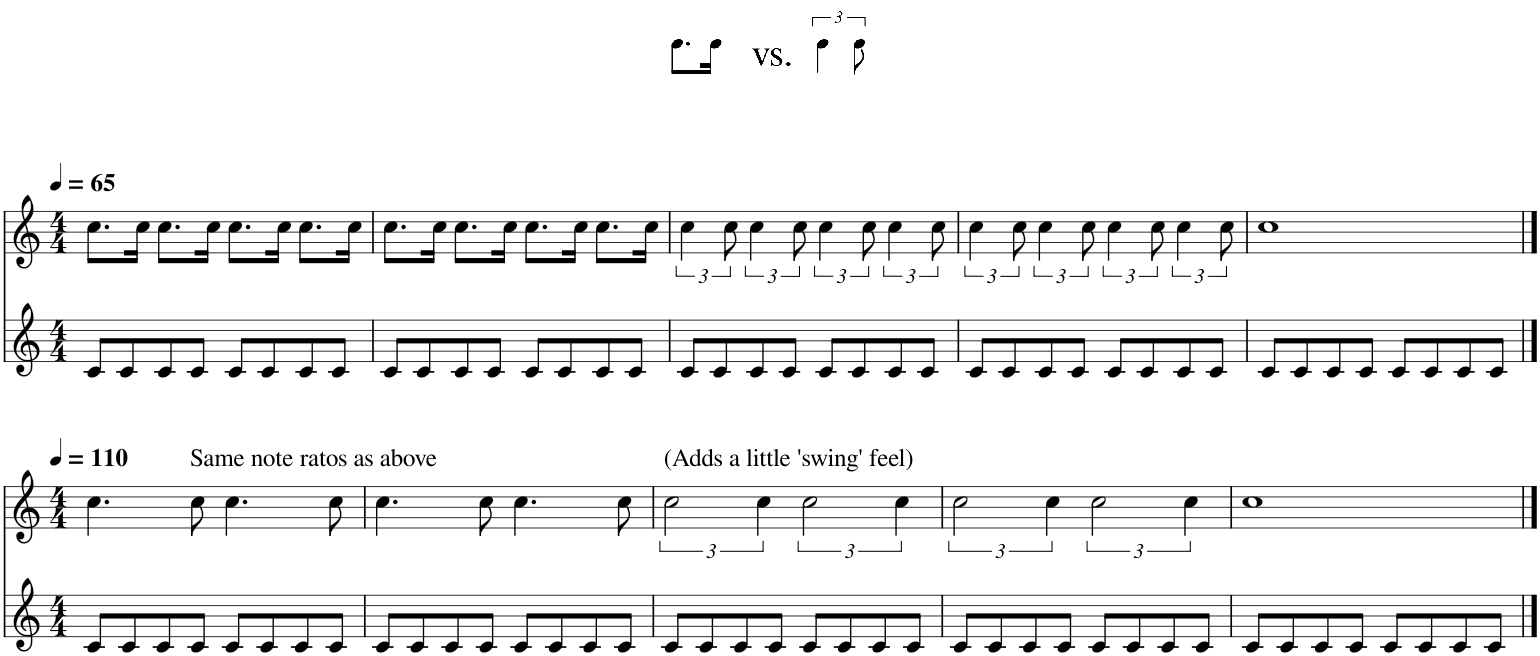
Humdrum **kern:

**kern	**kern
*part2	*part1
*staff2	*staff1
*I"Harpsichord	*I"Piano
*I'Hch.	*I'Pno.
*clefG2	*clefG2
*k[]	*k[]
*M4/4	*M4/4
*MM65	*MM65
=1	=1
8c/L	8.cc\L
8c/	.
.	16cc\Jk
8c/	8.cc\L
8c/J	.
.	16cc\Jk
8c/L	8.cc\L
8c/	.
.	16cc\Jk
8c/	8.cc\L
8c/J	.
.	16cc\Jk
=2	=2
8c/L	8.cc\L
8c/	.
.	16cc\Jk
8c/	8.cc\L
8c/J	.
.	16cc\Jk
8c/L	8.cc\L
8c/	.
.	16cc\Jk
8c/	8.cc\L
8c/J	.
.	16cc\Jk
=3	=3
8c/L	6cc\
8c/	.
.	12cc\
8c/	6cc\
8c/J	.
.	12cc\
8c/L	6cc\
8c/	.
.	12cc\
8c/	6cc\
8c/J	.
.	12cc\
=4	=4
8c/L	6cc\
8c/	.
.	12cc\
8c/	6cc\
8c/J	.
.	12cc\
8c/L	6cc\
8c/	.
.	12cc\
8c/	6cc\
8c/J	.
.	12cc\
=5	=5
8c/L	1cc
8c/	.
8c/	.
8c/J	.
8c/L	.
8c/	.
8c/	.
8c/J	.
!!LO:LB:g=z
==1	==1
*M4/4	*M4/4
*	*MM110
8c/L	4.cc\
8c/	.
8c/	.
!	!LO:TX:a:t=Same note ratos as above
8c/J	8cc\
8c/L	4.cc\
8c/	.
8c/	.
8c/J	8cc\
=2	=2
8c/L	4.cc\
8c/	.
8c/	.
8c/J	8cc\
8c/L	4.cc\
8c/	.
8c/	.
8c/J	8cc\
=3	=3
!	!LO:TX:a:t=(Adds a little 'swing' feel)
8c/L	3cc\
8c/	.
8c/	.
.	6cc\
8c/J	.
8c/L	3cc\
8c/	.
8c/	.
.	6cc\
8c/J	.
=4	=4
8c/L	3cc\
8c/	.
8c/	.
.	6cc\
8c/J	.
8c/L	3cc\
8c/	.
8c/	.
.	6cc\
8c/J	.
=5	=5
8c/L	1cc
8c/	.
8c/	.
8c/J	.
8c/L	.
8c/	.
8c/	.
8c/J	.
==	==
*-	*-
